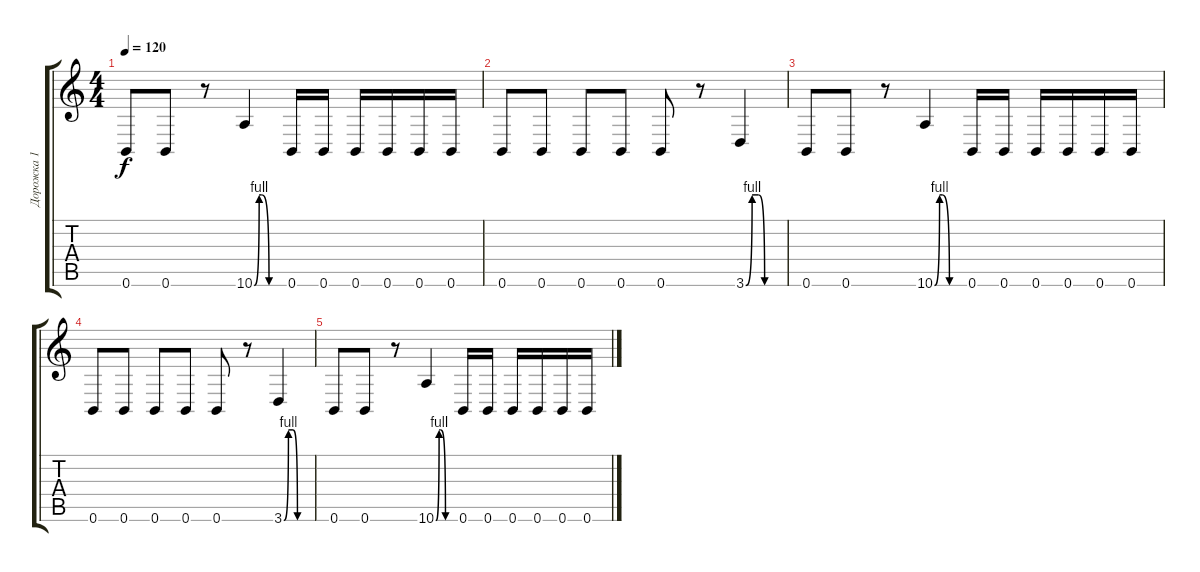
\track ("Дорожка 1" "Дорожка 1") {instrument distortionguitar}
\staff {score tabs}
\tuning (Db4 Ab3 E3 B2 Gb2 B1) {hide}
\ts (4 4)
\tempo 120
\clef g2
\ks c
0.6.8{dy f} 0.6.8 r.8 10.6{be (custom 0 0 10 4 15 4 30 0 60 0)}.4 0.6.16 0.6.16 0.6.16 0.6.16 0.6.16 0.6.16 |
0.6.8 0.6.8 0.6.8 0.6.8 0.6.8 r.8 3.6{be (custom 0 0 10 4 20 4 30 0 60 0)}.4 |
0.6.8 0.6.8 r.8 10.6{be (custom 0 0 10 4 15 4 30 0 60 0)}.4 0.6.16 0.6.16 0.6.16 0.6.16 0.6.16 0.6.16 |
0.6.8 0.6.8 0.6.8 0.6.8 0.6.8 r.8 3.6{be (custom 0 0 10 4 20 4 30 0 60 0)}.4 |
0.6.8 0.6.8 r.8 10.6{be (custom 0 0 10 4 15 4 30 0 60 0)}.4 0.6.16 0.6.16 0.6.16 0.6.16 0.6.16 0.6.16
